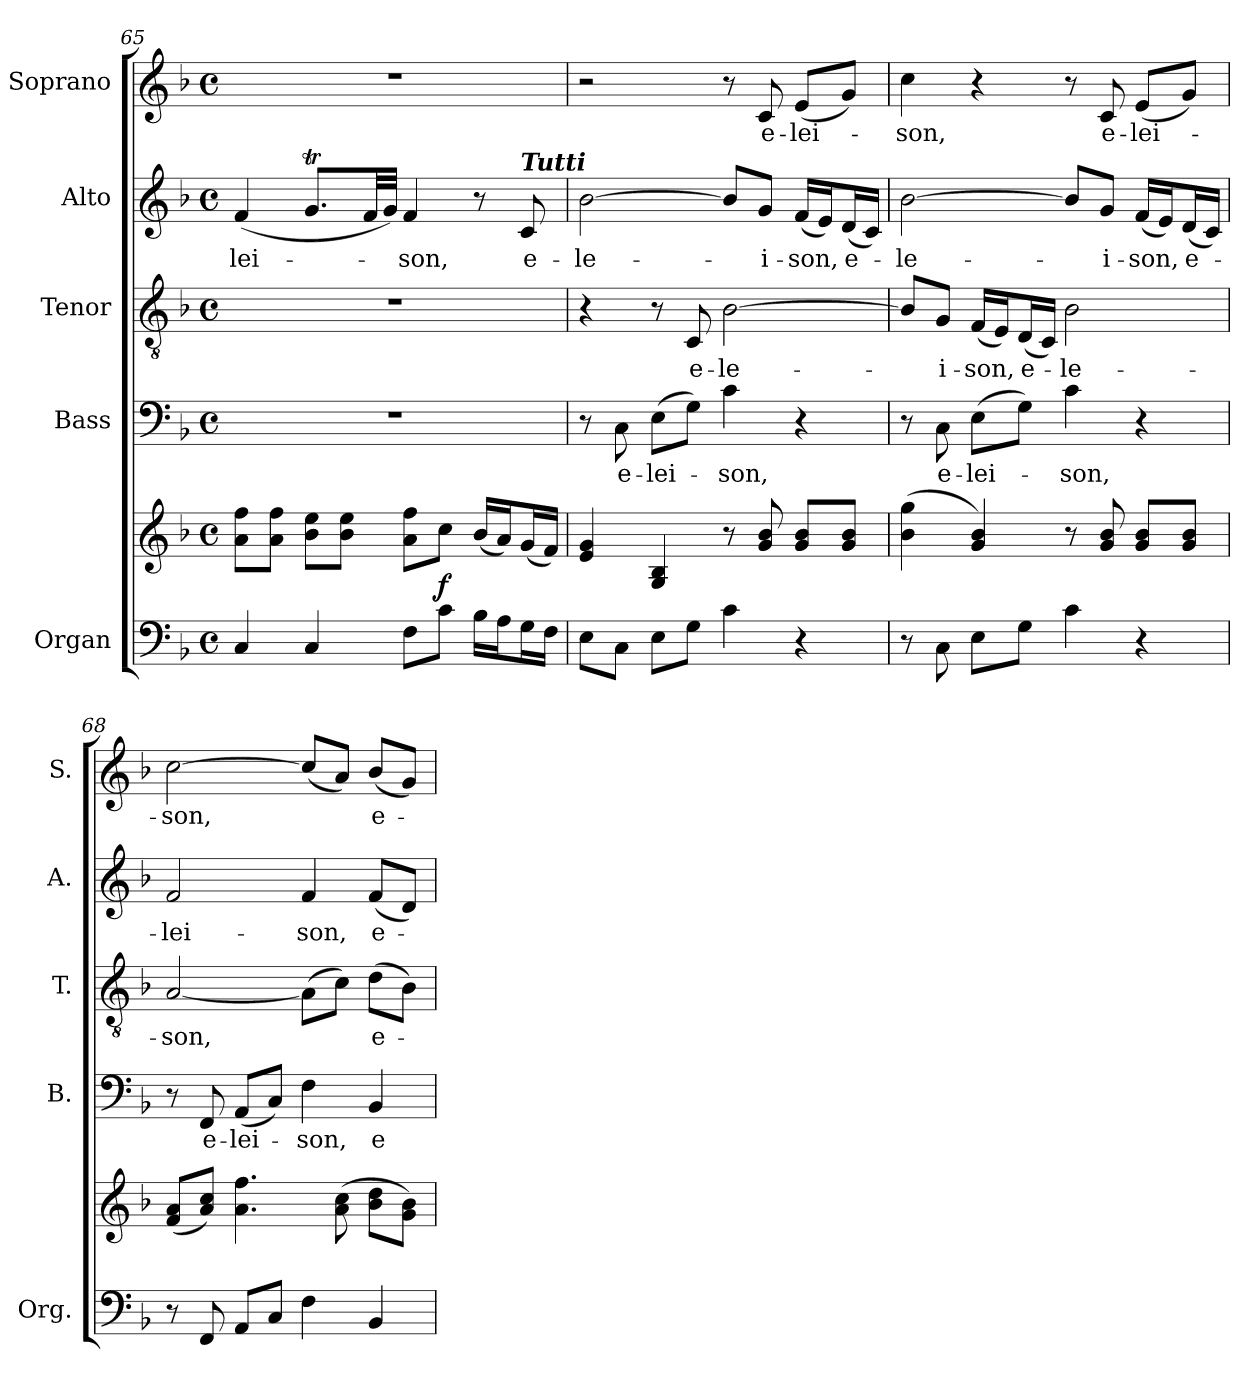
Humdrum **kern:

**kern	**kern	**dynam	**kern	**text	**kern	**text	**kern	**text	**kern	**text
*part5	*part5	*part5	*part4	*part4	*part3	*part3	*part2	*part2	*part1	*part1
*staff6	*staff5	*staff5/6	*staff4	*staff4	*staff3	*staff3	*staff2	*staff2	*staff1	*staff1
*I"Organ	*	*	*I"Bass	*	*I"Tenor	*	*I"Alto	*	*I"Soprano	*
*I'Org.	*	*	*I'B.	*	*I'T.	*	*I'A.	*	*I'S.	*
*clefF4	*clefG2	*	*clefF4	*	*clefGv2	*	*clefG2	*	*clefG2	*
*	*	*	*	*	*ITrd7c12	*	*	*	*	*
*k[b-]	*k[b-]	*	*k[b-]	*	*k[b-]	*	*k[b-]	*	*k[b-]	*
*F:	*F:	*	*F:	*	*F:	*	*F:	*	*F:	*
*M4/4	*M4/4	*	*M4/4	*	*M4/4	*	*M4/4	*	*M4/4	*
*met(c)	*met(c)	*	*met(c)	*	*met(c)	*	*met(c)	*	*met(c)	*
=65	=65	=65	=65	=65	=65	=65	=65	=65	=65	=65
!	!	!	!	!	!	!	!	!LO:LY:b:color=#000000	!	!
4Ci/	8ai\ 8ffi\L	.	1r	.	1r	.	(4fi/	-lei-	1r	.
.	8ai\ 8ffi\J	.	.	.	.	.	.	.	.	.
4Ci/	8b-i\ 8eei\L	.	.	.	.	.	8.gTi/L	.	.	.
.	8b-i\ 8eei\J	.	.	.	.	.	.	.	.	.
.	.	.	.	.	.	.	32fi/LL	.	.	.
.	.	.	.	.	.	.	32gi/JJJ)	.	.	.
!	!	!	!	!	!	!	!	!LO:LY:b:color=#000000	!	!
8Fi\L	8ai\ 8ffi\L	.	.	.	.	.	4fi/	-son,	.	.
8ci\J	8cci\J	f	.	.	.	.	.	.	.	.
16B-i\LL	(16b-i/LL	.	.	.	.	.	8r	.	.	.
16Ai\J	16ai/J)	.	.	.	.	.	.	.	.	.
!	!	!	!	!	!	!	!LO:TX:a:Bi:t=Tutti	!	!	!
!	!	!	!	!	!	!	!	!LO:LY:b:color=#000000	!	!
16Gi\L	(16gi/L	.	.	.	.	.	8ci/	e-	.	.
16Fi\JJ	16fi/JJ)	.	.	.	.	.	.	.	.	.
=66	=66	=66	=66	=66	=66	=66	=66	=66	=66	=66
!	!	!	!	!	!	!	!	!LO:LY:b:color=#000000	!	!
8Ei\L	4ei/ 4gi	.	8r	.	4r	.	[2b-i\	-le-	2r	.
!	!	!	!	!LO:LY:b:color=#000000	!	!	!	!	!	!
8Ci\J	.	.	8Ci\	e-	.	.	.	.	.	.
!	!	!	!	!LO:LY:b:color=#000000	!	!	!	!	!	!
8Ei\L	4Gi/ 4B-i	.	(8Ei\L	-lei-	8r	.	.	.	.	.
!	!	!	!	!	!	!LO:LY:b:color=#000000	!	!	!	!
8Gi\J	.	.	8Gi\J)	.	8CCi/	e-	.	.	.	.
!	!	!	!	!LO:LY:b:color=#000000	!	!	!	!	!	!
!	!	!	!	!	!	!LO:LY:b:color=#000000	!	!	!	!
4ci\	8r	.	4ci\	-son,	[2BB-i\	-le-	8b-i/L]	.	8r	.
!	!	!	!	!	!	!	!	!LO:LY:b:color=#000000	!	!
!	!	!	!	!	!	!	!	!	!	!LO:LY:b:color=#000000
.	8gi/ 8b-i	.	.	.	.	.	8gi/J	-i-	8ci/	e-
!	!	!	!	!	!	!	!	!LO:LY:b:color=#000000	!	!
!	!	!	!	!	!	!	!	!	!	!LO:LY:b:color=#000000
4r	8gi/ 8b-i/L	.	4r	.	.	.	(16fi/LL	-son,	(8ei/L	-lei-
.	.	.	.	.	.	.	16ei/J)	.	.	.
!	!	!	!	!	!	!	!	!LO:LY:b:color=#000000	!	!
.	8gi/ 8b-i/J	.	.	.	.	.	(16di/L	e-	8gi/J)	.
.	.	.	.	.	.	.	16ci/JJ)	.	.	.
=67	=67	=67	=67	=67	=67	=67	=67	=67	=67	=67
!	!	!	!	!	!	!	!	!LO:LY:b:color=#000000	!	!
!	!	!	!	!	!	!	!	!	!	!LO:LY:b:color=#000000
8r	(4b-i\ 4ggi	.	8r	.	8BB-i/L]	.	[2b-i\	-le-	4cci\	-son,
!	!	!	!	!LO:LY:b:color=#000000	!	!	!	!	!	!
!	!	!	!	!	!	!LO:LY:b:color=#000000	!	!	!	!
8Ci\	.	.	8Ci\	e-	8GGi/J	-i-	.	.	.	.
!	!	!	!	!LO:LY:b:color=#000000	!	!	!	!	!	!
!	!	!	!	!	!	!LO:LY:b:color=#000000	!	!	!	!
8Ei\L	4gi/ 4b-i)	.	(8Ei\L	-lei-	(16FFi/LL	-son,	.	.	4r	.
.	.	.	.	.	16EEi/J)	.	.	.	.	.
!	!	!	!	!	!	!LO:LY:b:color=#000000	!	!	!	!
8Gi\J	.	.	8Gi\J)	.	(16DDi/L	e-	.	.	.	.
.	.	.	.	.	16CCi/JJ)	.	.	.	.	.
!	!	!	!	!LO:LY:b:color=#000000	!	!	!	!	!	!
!	!	!	!	!	!	!LO:LY:b:color=#000000	!	!	!	!
4ci\	8r	.	4ci\	-son,	2BB-i\	-le-	8b-i/L]	.	8r	.
!	!	!	!	!	!	!	!	!LO:LY:b:color=#000000	!	!
!	!	!	!	!	!	!	!	!	!	!LO:LY:b:color=#000000
.	8gi/ 8b-i	.	.	.	.	.	8gi/J	-i-	8ci/	e-
!	!	!	!	!	!	!	!	!LO:LY:b:color=#000000	!	!
!	!	!	!	!	!	!	!	!	!	!LO:LY:b:color=#000000
4r	8gi/ 8b-i/L	.	4r	.	.	.	(16fi/LL	-son,	(8ei/L	-lei-
.	.	.	.	.	.	.	16ei/J)	.	.	.
!	!	!	!	!	!	!	!	!LO:LY:b:color=#000000	!	!
.	8gi/ 8b-i/J	.	.	.	.	.	(16di/L	e-	8gi/J)	.
.	.	.	.	.	.	.	16ci/JJ)	.	.	.
!!LO:LB:g=z
=68	=68	=68	=68	=68	=68	=68	=68	=68	=68	=68
!	!	!	!	!	!	!LO:LY:b:color=#000000	!	!	!	!
!	!	!	!	!	!	!	!	!LO:LY:b:color=#000000	!	!
!	!	!	!	!	!	!	!	!	!	!LO:LY:b:color=#000000
8r	(8fi/ 8ai/L	.	8r	.	[2AAi/	-son,	2fi/	-lei-	[2cci\	-son,
!	!	!	!	!LO:LY:b:color=#000000	!	!	!	!	!	!
8FFi/	8ai/ 8cci/J)	.	8FFi/	e-	.	.	.	.	.	.
!	!	!	!	!LO:LY:b:color=#000000	!	!	!	!	!	!
8AAi/L	4.ai\ 4.ffi	.	(8AAi/L	-lei-	.	.	.	.	.	.
8Ci/J	.	.	8Ci/J)	.	.	.	.	.	.	.
!	!	!	!	!LO:LY:b:color=#000000	!	!	!	!	!	!
!	!	!	!	!	!	!	!	!LO:LY:b:color=#000000	!	!
4Fi\	.	.	4Fi\	-son,	(8AAi\L]	.	4fi/	-son,	(8cci/L]	.
.	(8ai\ 8cci	.	.	.	8Ci\J)	.	.	.	8ai/J)	.
!	!	!	!	!LO:LY:b:color=#000000	!	!	!	!	!	!
!	!	!	!	!	!	!LO:LY:b:color=#000000	!	!	!	!
!	!	!	!	!	!	!	!	!LO:LY:b:color=#000000	!	!
!	!	!	!	!	!	!	!	!	!	!LO:LY:b:color=#000000
4BB-i/	8b-i\ 8ddi\L	.	4BB-i/	e-	(8Di\L	e-	(8fi/L	e-	(8b-i/L	e-
.	8gi\ 8b-i\J)	.	.	.	8BB-i\J)	.	8di/J)	.	8gi/J)	.
=	=	=	=	=	=	=	=	=	=	=
*-	*-	*-	*-	*-	*-	*-	*-	*-	*-	*-
